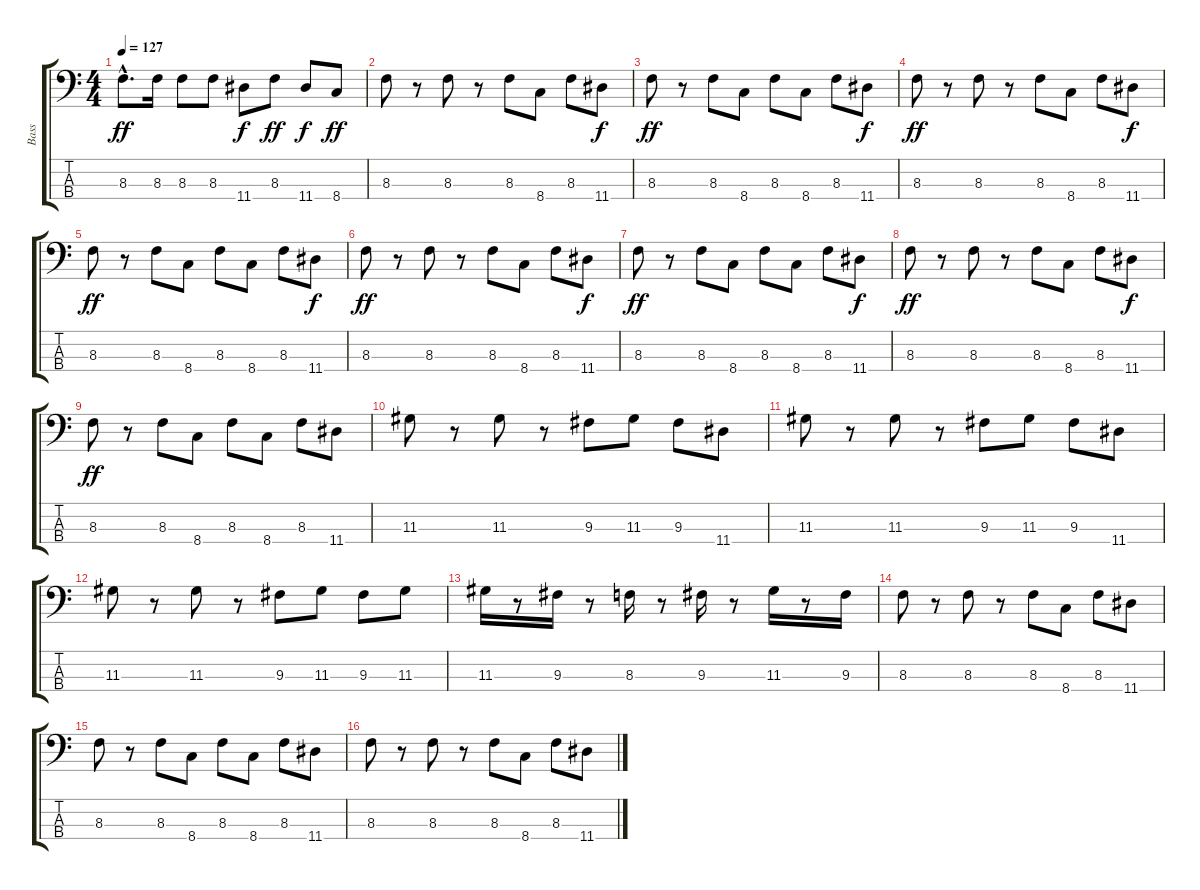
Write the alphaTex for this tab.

\track ("Bass" "Bass") {instrument fretlessbass}
\staff {score tabs}
\tuning (G2 D2 A1 E1) {hide}
\ts (4 4)
\tempo 127
\clef f4
\ks c
8.3{hac}.8{d dy ff} 8.3.16 8.3.8 8.3.8 11.4.8{dy f} 8.3.8{dy ff} 11.4.8{dy f} 8.4.8{dy ff} |
8.3.8 r.8 8.3.8 r.8 8.3.8 8.4.8 8.3.8 11.4.8{dy f} |
8.3.8{dy ff} r.8 8.3.8 8.4.8 8.3.8 8.4.8 8.3.8 11.4.8{dy f} |
8.3.8{dy ff} r.8 8.3.8 r.8 8.3.8 8.4.8 8.3.8 11.4.8{dy f} |
8.3.8{dy ff} r.8 8.3.8 8.4.8 8.3.8 8.4.8 8.3.8 11.4.8{dy f} |
8.3.8{dy ff} r.8 8.3.8 r.8 8.3.8 8.4.8 8.3.8 11.4.8{dy f} |
8.3.8{dy ff} r.8 8.3.8 8.4.8 8.3.8 8.4.8 8.3.8 11.4.8{dy f} |
8.3.8{dy ff} r.8 8.3.8 r.8 8.3.8 8.4.8 8.3.8 11.4.8{dy f} |
8.3.8{dy ff} r.8 8.3.8 8.4.8 8.3.8 8.4.8 8.3.8 11.4.8 |
11.3.8 r.8 11.3.8 r.8 9.3.8 11.3.8 9.3.8 11.4.8 |
11.3.8 r.8 11.3.8 r.8 9.3.8 11.3.8 9.3.8 11.4.8 |
11.3.8 r.8 11.3.8 r.8 9.3.8 11.3.8 9.3.8 11.3.8 |
11.3.16 r.8 9.3.16 r.8 8.3.16 r.8 9.3.16 r.8 11.3.16 r.8 9.3.16 |
8.3.8 r.8 8.3.8 r.8 8.3.8 8.4.8 8.3.8 11.4.8 |
8.3.8 r.8 8.3.8 8.4.8 8.3.8 8.4.8 8.3.8 11.4.8 |
8.3.8 r.8 8.3.8 r.8 8.3.8 8.4.8 8.3.8 11.4.8
